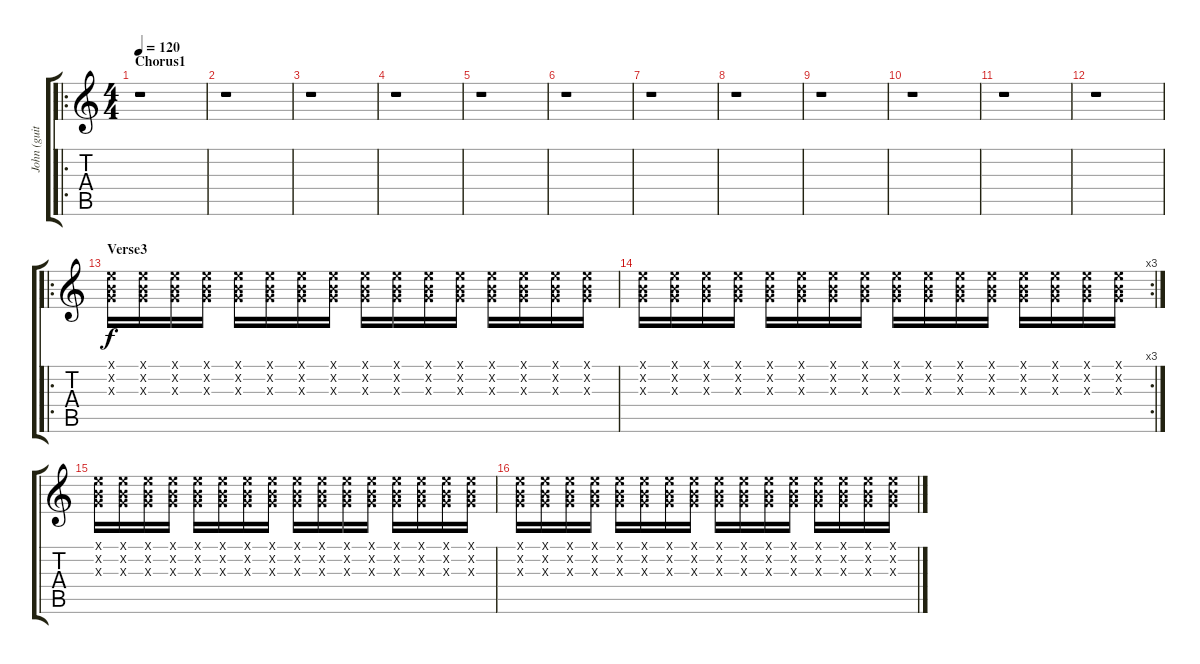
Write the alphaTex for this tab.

\track ("John (guitar)" "John (guit") {instrument electricguitarmuted}
\staff {score tabs}
\tuning (E4 B3 G3 D3 A2 E2) {hide}
\ro
\ts (4 4)
\section ("" "Chorus1")
\tempo 120
\clef g2
\ks c
r.1{dy f} |
r.1 |
r.1 |
r.1 |
r.1 |
r.1 |
r.1 |
r.1 |
r.1 |
r.1 |
r.1 |
r.1 |
\ro
\section ("" "Verse3")
(0.1{x} 0.2{x} 0.3{x}).16 (0.1{x} 0.2{x} 0.3{x}).16 (0.1{x} 0.2{x} 0.3{x}).16 (0.1{x} 0.2{x} 0.3{x}).16 (0.1{x} 0.2{x} 0.3{x}).16 (0.1{x} 0.2{x} 0.3{x}).16 (0.1{x} 0.2{x} 0.3{x}).16 (0.1{x} 0.2{x} 0.3{x}).16 (0.1{x} 0.2{x} 0.3{x}).16 (0.1{x} 0.2{x} 0.3{x}).16 (0.1{x} 0.2{x} 0.3{x}).16 (0.1{x} 0.2{x} 0.3{x}).16 (0.1{x} 0.2{x} 0.3{x}).16 (0.1{x} 0.2{x} 0.3{x}).16 (0.1{x} 0.2{x} 0.3{x}).16 (0.1{x} 0.2{x} 0.3{x}).16 |
\rc 3
(0.1{x} 0.2{x} 0.3{x}).16 (0.1{x} 0.2{x} 0.3{x}).16 (0.1{x} 0.2{x} 0.3{x}).16 (0.1{x} 0.2{x} 0.3{x}).16 (0.1{x} 0.2{x} 0.3{x}).16 (0.1{x} 0.2{x} 0.3{x}).16 (0.1{x} 0.2{x} 0.3{x}).16 (0.1{x} 0.2{x} 0.3{x}).16 (0.1{x} 0.2{x} 0.3{x}).16 (0.1{x} 0.2{x} 0.3{x}).16 (0.1{x} 0.2{x} 0.3{x}).16 (0.1{x} 0.2{x} 0.3{x}).16 (0.1{x} 0.2{x} 0.3{x}).16 (0.1{x} 0.2{x} 0.3{x}).16 (0.1{x} 0.2{x} 0.3{x}).16 (0.1{x} 0.2{x} 0.3{x}).16 |
(0.1{x} 0.2{x} 0.3{x}).16 (0.1{x} 0.2{x} 0.3{x}).16 (0.1{x} 0.2{x} 0.3{x}).16 (0.1{x} 0.2{x} 0.3{x}).16 (0.1{x} 0.2{x} 0.3{x}).16 (0.1{x} 0.2{x} 0.3{x}).16 (0.1{x} 0.2{x} 0.3{x}).16 (0.1{x} 0.2{x} 0.3{x}).16 (0.1{x} 0.2{x} 0.3{x}).16 (0.1{x} 0.2{x} 0.3{x}).16 (0.1{x} 0.2{x} 0.3{x}).16 (0.1{x} 0.2{x} 0.3{x}).16 (0.1{x} 0.2{x} 0.3{x}).16 (0.1{x} 0.2{x} 0.3{x}).16 (0.1{x} 0.2{x} 0.3{x}).16 (0.1{x} 0.2{x} 0.3{x}).16 |
(0.1{x} 0.2{x} 0.3{x}).16 (0.1{x} 0.2{x} 0.3{x}).16 (0.1{x} 0.2{x} 0.3{x}).16 (0.1{x} 0.2{x} 0.3{x}).16 (0.1{x} 0.2{x} 0.3{x}).16 (0.1{x} 0.2{x} 0.3{x}).16 (0.1{x} 0.2{x} 0.3{x}).16 (0.1{x} 0.2{x} 0.3{x}).16 (0.1{x} 0.2{x} 0.3{x}).16 (0.1{x} 0.2{x} 0.3{x}).16 (0.1{x} 0.2{x} 0.3{x}).16 (0.1{x} 0.2{x} 0.3{x}).16 (0.1{x} 0.2{x} 0.3{x}).16 (0.1{x} 0.2{x} 0.3{x}).16 (0.1{x} 0.2{x} 0.3{x}).16 (0.1{x} 0.2{x} 0.3{x}).16
